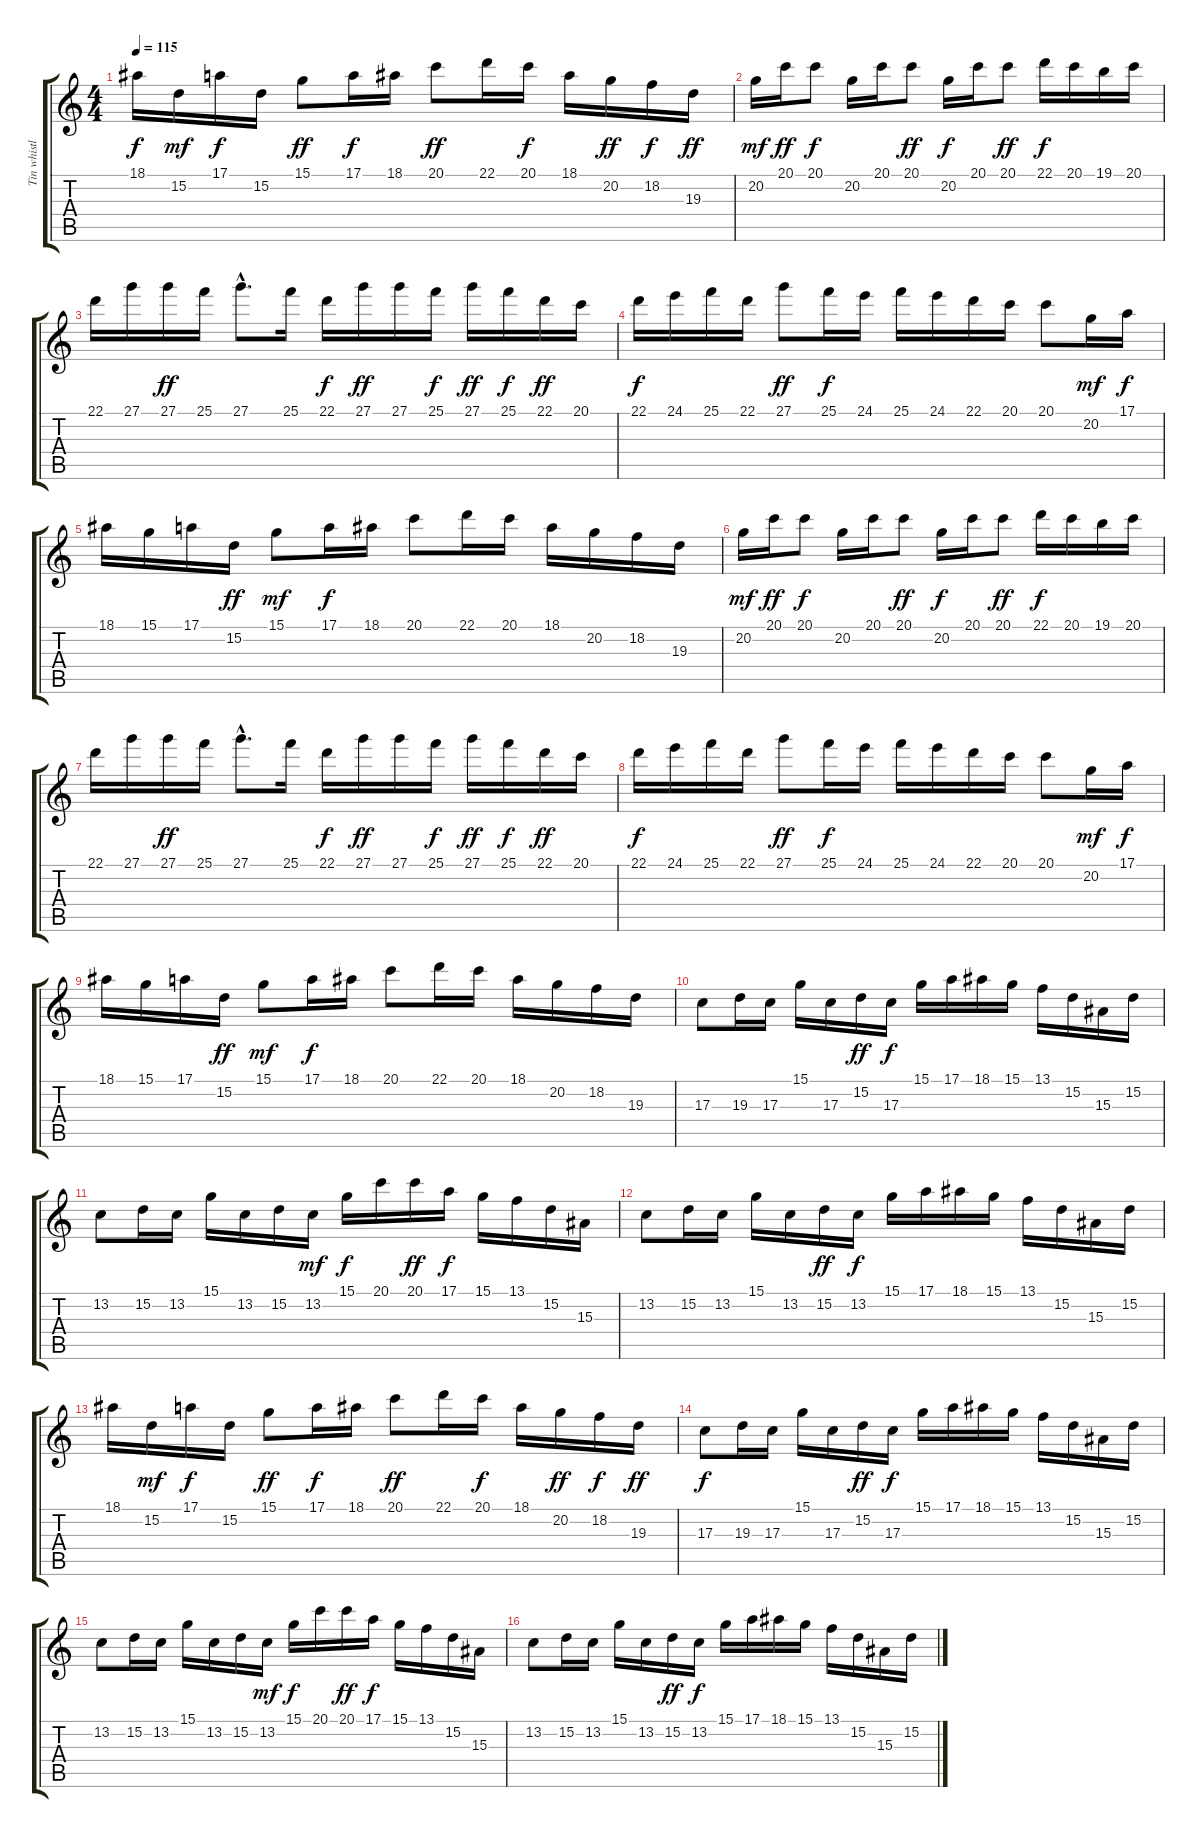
\track ("Tin whistle" "Tin whistl") {instrument ocarina}
\staff {score tabs}
\tuning (E4 B3 G3 D3 A2 E2) {hide}
\ts (4 4)
\tempo 115
\clef g2
\ks c
18.1.16{dy f} 15.2.16{dy mf} 17.1.16{dy f} 15.2.16 15.1.8{dy ff} 17.1.16{dy f} 18.1.16 20.1.8{dy ff} 22.1.16 20.1.16{dy f} 18.1.16 20.2.16{dy ff} 18.2.16{dy f} 19.3.16{dy ff} |
20.2.16{dy mf} 20.1.16{dy ff} 20.1.8{dy f} 20.2.16 20.1.16 20.1.8{dy ff} 20.2.16{dy f} 20.1.16 20.1.8{dy ff} 22.1.16{dy f} 20.1.16 19.1.16 20.1.16 |
22.1.16 27.1.16 27.1.16{dy ff} 25.1.16 27.1{hac}.8{d} 25.1.16 22.1.16{dy f} 27.1.16{dy ff} 27.1.16 25.1.16{dy f} 27.1.16{dy ff} 25.1.16{dy f} 22.1.16{dy ff} 20.1.16 |
22.1.16{dy f} 24.1.16 25.1.16 22.1.16 27.1.8{dy ff} 25.1.16{dy f} 24.1.16 25.1.16 24.1.16 22.1.16 20.1.16 20.1.8 20.2.16{dy mf} 17.1.16{dy f} |
18.1.16 15.1.16 17.1.16 15.2.16{dy ff} 15.1.8{dy mf} 17.1.16{dy f} 18.1.16 20.1.8 22.1.16 20.1.16 18.1.16 20.2.16 18.2.16 19.3.16 |
20.2.16{dy mf} 20.1.16{dy ff} 20.1.8{dy f} 20.2.16 20.1.16 20.1.8{dy ff} 20.2.16{dy f} 20.1.16 20.1.8{dy ff} 22.1.16{dy f} 20.1.16 19.1.16 20.1.16 |
22.1.16 27.1.16 27.1.16{dy ff} 25.1.16 27.1{hac}.8{d} 25.1.16 22.1.16{dy f} 27.1.16{dy ff} 27.1.16 25.1.16{dy f} 27.1.16{dy ff} 25.1.16{dy f} 22.1.16{dy ff} 20.1.16 |
22.1.16{dy f} 24.1.16 25.1.16 22.1.16 27.1.8{dy ff} 25.1.16{dy f} 24.1.16 25.1.16 24.1.16 22.1.16 20.1.16 20.1.8 20.2.16{dy mf} 17.1.16{dy f} |
18.1.16 15.1.16 17.1.16 15.2.16{dy ff} 15.1.8{dy mf} 17.1.16{dy f} 18.1.16 20.1.8 22.1.16 20.1.16 18.1.16 20.2.16 18.2.16 19.3.16 |
17.3.8 19.3.16 17.3.16 15.1.16 17.3.16 15.2.16{dy ff} 17.3.16{dy f} 15.1.16 17.1.16 18.1.16 15.1.16 13.1.16 15.2.16 15.3.16 15.2.16 |
13.2.8 15.2.16 13.2.16 15.1.16 13.2.16 15.2.16 13.2.16{dy mf} 15.1.16{dy f} 20.1.16 20.1.16{dy ff} 17.1.16{dy f} 15.1.16 13.1.16 15.2.16 15.3.16 |
13.2.8 15.2.16 13.2.16 15.1.16 13.2.16 15.2.16{dy ff} 13.2.16{dy f} 15.1.16 17.1.16 18.1.16 15.1.16 13.1.16 15.2.16 15.3.16 15.2.16 |
18.1.16 15.2.16{dy mf} 17.1.16{dy f} 15.2.16 15.1.8{dy ff} 17.1.16{dy f} 18.1.16 20.1.8{dy ff} 22.1.16 20.1.16{dy f} 18.1.16 20.2.16{dy ff} 18.2.16{dy f} 19.3.16{dy ff} |
17.3.8{dy f} 19.3.16 17.3.16 15.1.16 17.3.16 15.2.16{dy ff} 17.3.16{dy f} 15.1.16 17.1.16 18.1.16 15.1.16 13.1.16 15.2.16 15.3.16 15.2.16 |
13.2.8 15.2.16 13.2.16 15.1.16 13.2.16 15.2.16 13.2.16{dy mf} 15.1.16{dy f} 20.1.16 20.1.16{dy ff} 17.1.16{dy f} 15.1.16 13.1.16 15.2.16 15.3.16 |
13.2.8 15.2.16 13.2.16 15.1.16 13.2.16 15.2.16{dy ff} 13.2.16{dy f} 15.1.16 17.1.16 18.1.16 15.1.16 13.1.16 15.2.16 15.3.16 15.2.16
